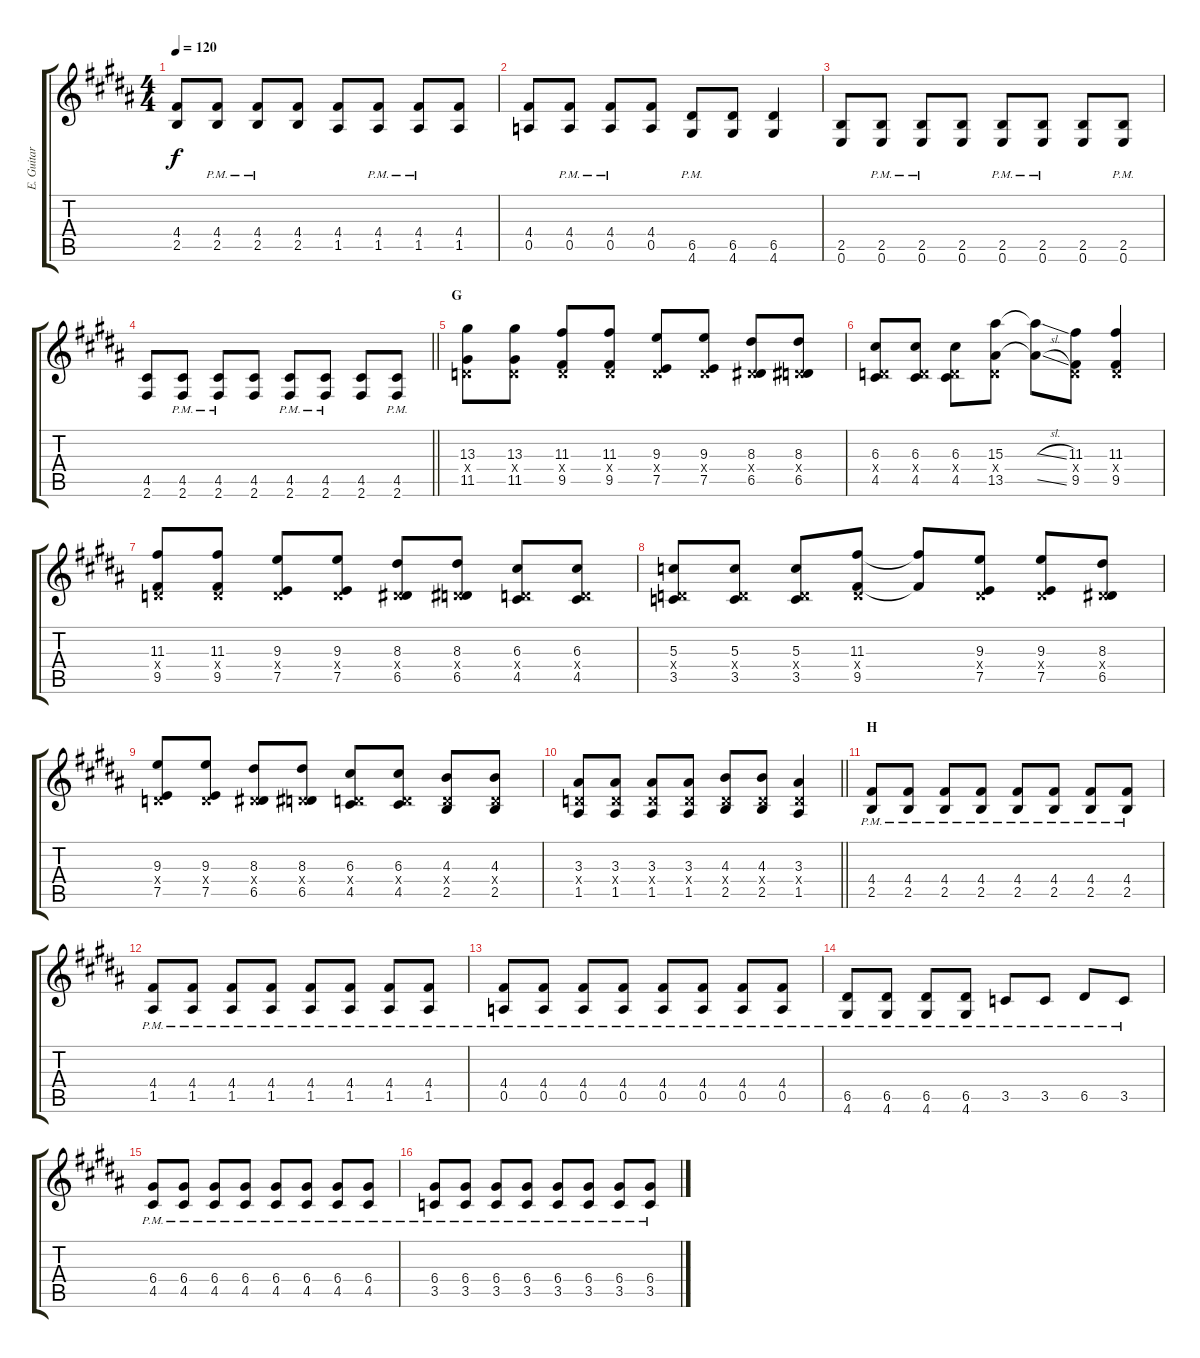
\track ("E. Guitar I" "E. Guitar ") {instrument electricguitarclean}
\staff {score tabs}
\tuning (E4 B3 G3 D3 A2 E2) {hide}
\ts (4 4)
\tempo 120
\clef g2
\ks b
(4.4 2.5).8{dy f} (4.4{pm} 2.5{pm}).8 (4.4{pm} 2.5{pm}).8 (4.4 2.5).8 (4.4 1.5).8 (4.4{pm} 1.5{pm}).8 (4.4{pm} 1.5{pm}).8 (4.4 1.5).8 |
(4.4 0.5).8 (4.4{pm} 0.5{pm}).8 (4.4{pm} 0.5{pm}).8 (4.4 0.5).8 (6.5{pm} 4.6{pm}).8 (6.5 4.6).8 (6.5 4.6).4 |
(2.5 0.6).8 (2.5{pm} 0.6{pm}).8 (2.5{pm} 0.6{pm}).8 (2.5 0.6).8 (2.5{pm} 0.6{pm}).8 (2.5{pm} 0.6{pm}).8 (2.5 0.6).8 (2.5{pm} 0.6{pm}).8 |
\barLineRight lightlight
(4.5 2.6).8 (4.5{pm} 2.6{pm}).8 (4.5{pm} 2.6{pm}).8 (4.5 2.6).8 (4.5{pm} 2.6{pm}).8 (4.5{pm} 2.6{pm}).8 (4.5 2.6).8 (4.5{pm} 2.6{pm}).8 |
\section ("" "G")
(13.3 0.4{x} 11.5).8 (13.3 0.4{x} 11.5).8 (11.3 0.4{x} 9.5).8 (11.3 0.4{x} 9.5).8 (9.3 0.4{x} 7.5).8 (9.3 0.4{x} 7.5).8 (8.3 0.4{x} 6.5).8 (8.3 0.4{x} 6.5).8 |
(6.3 0.4{x} 4.5).8 (6.3 0.4{x} 4.5).8 (6.3 0.4{x} 4.5).8 (15.3 0.4{x} 13.5).8 (15.3{sl t} 13.5{sl t}).8 (11.3 0.4{x} 9.5).8 (11.3 0.4{x} 9.5).4 |
(11.3 0.4{x} 9.5).8 (11.3 0.4{x} 9.5).8 (9.3 0.4{x} 7.5).8 (9.3 0.4{x} 7.5).8 (8.3 0.4{x} 6.5).8 (8.3 0.4{x} 6.5).8 (6.3 0.4{x} 4.5).8 (6.3 0.4{x} 4.5).8 |
(5.3 0.4{x} 3.5).8 (5.3 0.4{x} 3.5).8 (5.3 0.4{x} 3.5).8 (11.3 0.4{x} 9.5).8 (11.3{t} 9.5{t}).8 (9.3 0.4{x} 7.5).8 (9.3 0.4{x} 7.5).8 (8.3 0.4{x} 6.5).8 |
(9.3 0.4{x} 7.5).8 (9.3 0.4{x} 7.5).8 (8.3 0.4{x} 6.5).8 (8.3 0.4{x} 6.5).8 (6.3 0.4{x} 4.5).8 (6.3 0.4{x} 4.5).8 (4.3 0.4{x} 2.5).8 (4.3 0.4{x} 2.5).8 |
\barLineRight lightlight
(3.3 0.4{x} 1.5).8 (3.3 0.4{x} 1.5).8 (3.3 0.4{x} 1.5).8 (3.3 0.4{x} 1.5).8 (4.3 0.4{x} 2.5).8 (4.3 0.4{x} 2.5).8 (3.3 0.4{x} 1.5).4 |
\section ("" "H")
(4.4{pm} 2.5{pm}).8 (4.4{pm} 2.5{pm}).8 (4.4{pm} 2.5{pm}).8 (4.4{pm} 2.5{pm}).8 (4.4{pm} 2.5{pm}).8 (4.4{pm} 2.5{pm}).8 (4.4{pm} 2.5{pm}).8 (4.4{pm} 2.5{pm}).8 |
(4.4{pm} 1.5{pm}).8 (4.4{pm} 1.5{pm}).8 (4.4{pm} 1.5{pm}).8 (4.4{pm} 1.5{pm}).8 (4.4{pm} 1.5{pm}).8 (4.4{pm} 1.5{pm}).8 (4.4{pm} 1.5{pm}).8 (4.4{pm} 1.5{pm}).8 |
(4.4{pm} 0.5{pm}).8 (4.4{pm} 0.5{pm}).8 (4.4{pm} 0.5{pm}).8 (4.4{pm} 0.5{pm}).8 (4.4{pm} 0.5{pm}).8 (4.4{pm} 0.5{pm}).8 (4.4{pm} 0.5{pm}).8 (4.4{pm} 0.5{pm}).8 |
(6.5{pm} 4.6{pm}).8 (6.5{pm} 4.6{pm}).8 (6.5{pm} 4.6{pm}).8 (6.5{pm} 4.6{pm}).8 3.5{pm}.8 3.5{pm}.8 6.5{pm}.8 3.5{pm}.8 |
(6.4{pm} 4.5{pm}).8 (6.4{pm} 4.5{pm}).8 (6.4{pm} 4.5{pm}).8 (6.4{pm} 4.5{pm}).8 (6.4{pm} 4.5{pm}).8 (6.4{pm} 4.5{pm}).8 (6.4{pm} 4.5{pm}).8 (6.4{pm} 4.5{pm}).8 |
(6.4{pm} 3.5{pm}).8 (6.4{pm} 3.5{pm}).8 (6.4{pm} 3.5{pm}).8 (6.4{pm} 3.5{pm}).8 (6.4{pm} 3.5{pm}).8 (6.4{pm} 3.5{pm}).8 (6.4{pm} 3.5{pm}).8 (6.4{pm} 3.5{pm}).8
